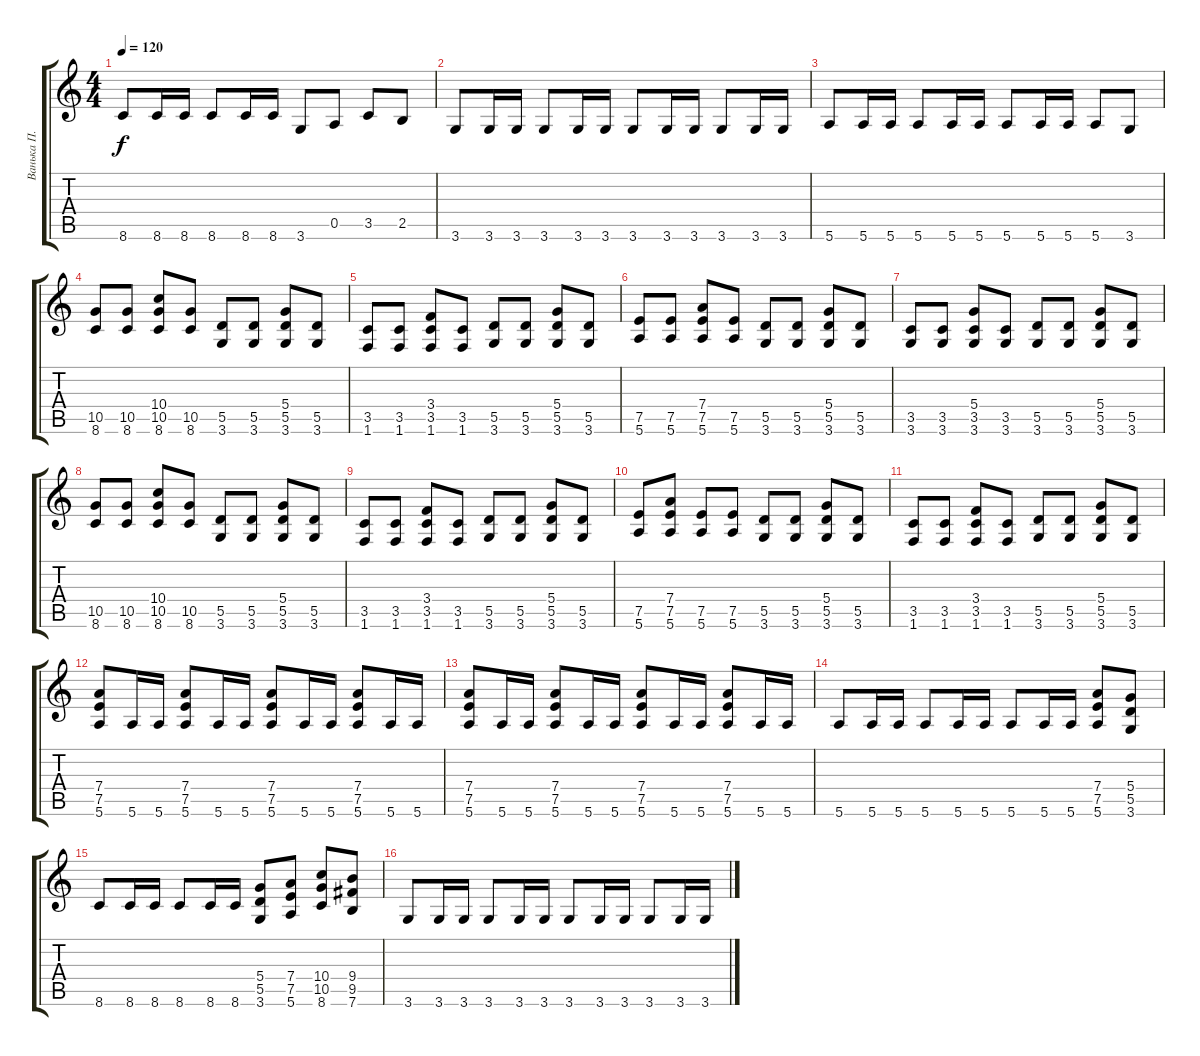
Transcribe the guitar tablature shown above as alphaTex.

\track ("Ванька П." "Ванька П.") {instrument distortionguitar}
\staff {score tabs}
\tuning (E4 B3 G3 D3 A2 E2) {hide}
\ts (4 4)
\tempo 120
\clef g2
\ks c
8.6.8{dy f} 8.6.16 8.6.16 8.6.8 8.6.16 8.6.16 3.6.8 0.5.8 3.5.8 2.5.8 |
3.6.8 3.6.16 3.6.16 3.6.8 3.6.16 3.6.16 3.6.8 3.6.16 3.6.16 3.6.8 3.6.16 3.6.16 |
5.6.8 5.6.16 5.6.16 5.6.8 5.6.16 5.6.16 5.6.8 5.6.16 5.6.16 5.6.8 3.6.8 |
(10.5 8.6).8 (10.5 8.6).8 (10.4 10.5 8.6).8 (10.5 8.6).8 (5.5 3.6).8 (5.5 3.6).8 (5.4 5.5 3.6).8 (5.5 3.6).8 |
(3.5 1.6).8 (3.5 1.6).8 (3.4 3.5 1.6).8 (3.5 1.6).8 (5.5 3.6).8 (5.5 3.6).8 (5.4 5.5 3.6).8 (5.5 3.6).8 |
(7.5 5.6).8 (7.5 5.6).8 (7.4 7.5 5.6).8 (7.5 5.6).8 (5.5 3.6).8 (5.5 3.6).8 (5.4 5.5 3.6).8 (5.5 3.6).8 |
(3.5 3.6).8 (3.5 3.6).8 (5.4 3.5 3.6).8 (3.5 3.6).8 (5.5 3.6).8 (5.5 3.6).8 (5.4 5.5 3.6).8 (5.5 3.6).8 |
(10.5 8.6).8 (10.5 8.6).8 (10.4 10.5 8.6).8 (10.5 8.6).8 (5.5 3.6).8 (5.5 3.6).8 (5.4 5.5 3.6).8 (5.5 3.6).8 |
(3.5 1.6).8 (3.5 1.6).8 (3.4 3.5 1.6).8 (3.5 1.6).8 (5.5 3.6).8 (5.5 3.6).8 (5.4 5.5 3.6).8 (5.5 3.6).8 |
(7.5 5.6).8 (7.4 7.5 5.6).8 (7.5 5.6).8 (7.5 5.6).8 (5.5 3.6).8 (5.5 3.6).8 (5.4 5.5 3.6).8 (5.5 3.6).8 |
(3.5 1.6).8 (3.5 1.6).8 (3.4 3.5 1.6).8 (3.5 1.6).8 (5.5 3.6).8 (5.5 3.6).8 (5.4 5.5 3.6).8 (5.5 3.6).8 |
(7.4 7.5 5.6).8 5.6.16 5.6.16 (7.4 7.5 5.6).8 5.6.16 5.6.16 (7.4 7.5 5.6).8 5.6.16 5.6.16 (7.4 7.5 5.6).8 5.6.16 5.6.16 |
(7.4 7.5 5.6).8 5.6.16 5.6.16 (7.4 7.5 5.6).8 5.6.16 5.6.16 (7.4 7.5 5.6).8 5.6.16 5.6.16 (7.4 7.5 5.6).8 5.6.16 5.6.16 |
5.6.8 5.6.16 5.6.16 5.6.8 5.6.16 5.6.16 5.6.8 5.6.16 5.6.16 (7.4 7.5 5.6).8 (5.4 5.5 3.6).8 |
8.6.8 8.6.16 8.6.16 8.6.8 8.6.16 8.6.16 (5.4 5.5 3.6).8 (7.4 7.5 5.6).8 (10.4 10.5 8.6).8 (9.4 9.5 7.6).8 |
3.6.8 3.6.16 3.6.16 3.6.8 3.6.16 3.6.16 3.6.8 3.6.16 3.6.16 3.6.8 3.6.16 3.6.16
